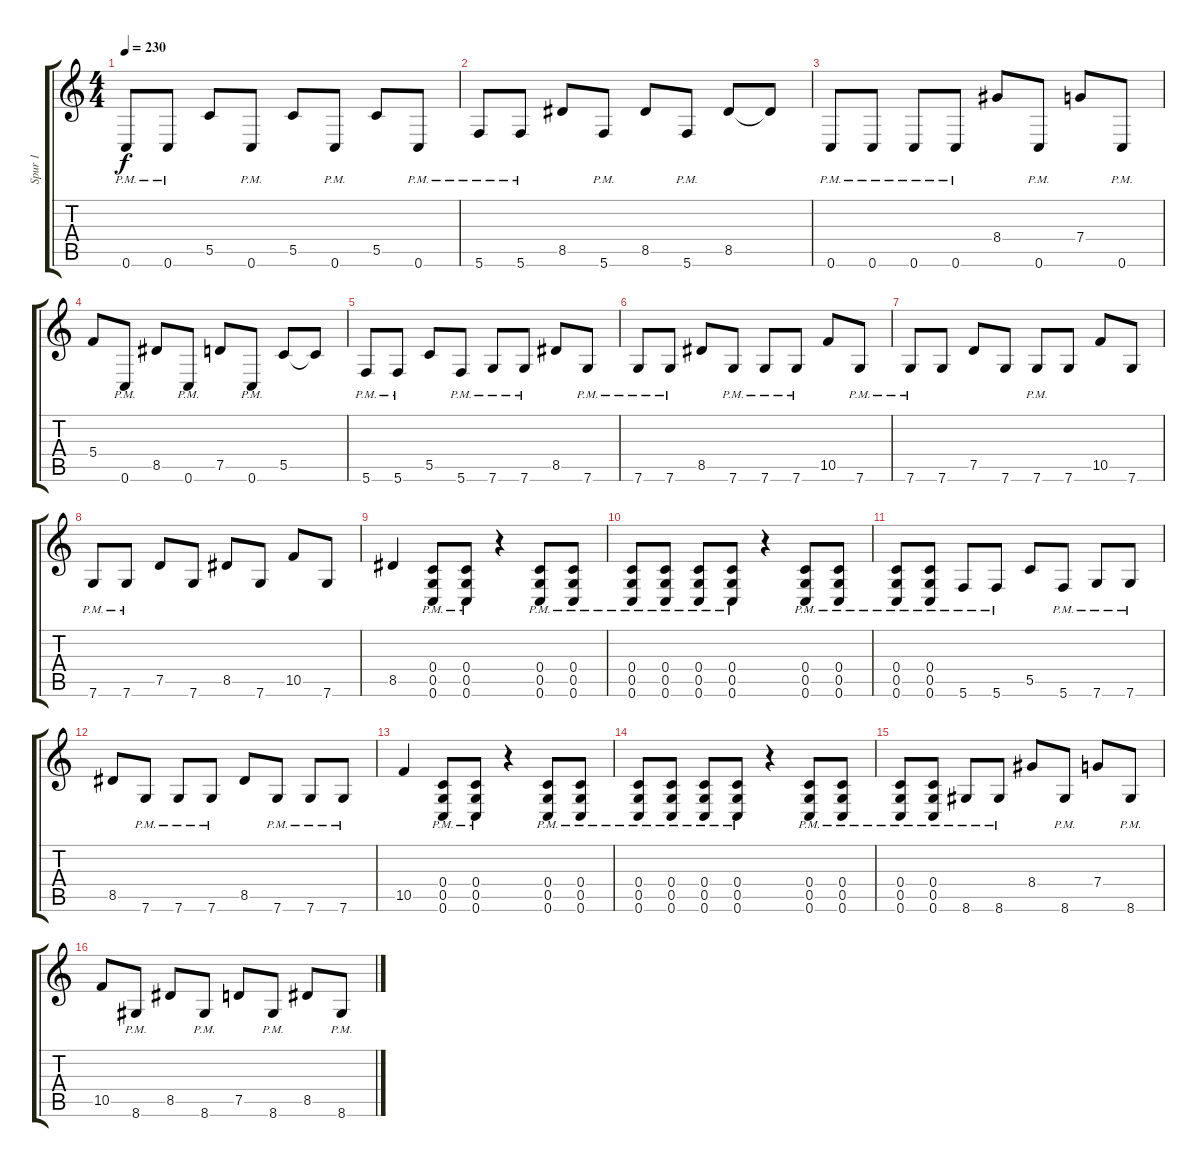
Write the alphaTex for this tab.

\track ("Spur 1" "Spur 1") {instrument distortionguitar}
\staff {score tabs}
\tuning (D4 A3 F3 C3 G2 C2) {hide}
\ts (4 4)
\tempo 230
\clef g2
\ks c
0.6{pm}.8{dy f} 0.6{pm}.8 5.5.8 0.6{pm}.8 5.5.8 0.6{pm}.8 5.5.8 0.6{pm}.8 |
5.6{pm}.8 5.6{pm}.8 8.5.8 5.6{pm}.8 8.5.8 5.6{pm}.8 8.5.8 8.5{t}.8 |
0.6{pm}.8 0.6{pm}.8 0.6{pm}.8 0.6{pm}.8 8.4.8 0.6{pm}.8 7.4.8 0.6{pm}.8 |
5.4.8 0.6{pm}.8 8.5.8 0.6{pm}.8 7.5.8 0.6{pm}.8 5.5.8 5.5{t}.8 |
5.6{pm}.8 5.6{pm}.8 5.5.8 5.6{pm}.8 7.6{pm}.8 7.6{pm}.8 8.5.8 7.6{pm}.8 |
7.6{pm}.8 7.6{pm}.8 8.5.8 7.6{pm}.8 7.6{pm}.8 7.6{pm}.8 10.5.8 7.6{pm}.8 |
7.6{pm}.8 7.6.8 7.5.8 7.6.8 7.6{pm}.8 7.6.8 10.5.8 7.6.8 |
7.6{pm}.8 7.6{pm}.8 7.5.8 7.6.8 8.5.8 7.6.8 10.5.8 7.6.8 |
8.5.4 (0.4{pm} 0.5{pm} 0.6{pm}).8 (0.4{pm} 0.5{pm} 0.6{pm}).8 r.4 (0.4{pm} 0.5{pm} 0.6{pm}).8 (0.4{pm} 0.5{pm} 0.6{pm}).8 |
(0.4{pm} 0.5{pm} 0.6{pm}).8 (0.4{pm} 0.5{pm} 0.6{pm}).8 (0.4{pm} 0.5{pm} 0.6{pm}).8 (0.4{pm} 0.5{pm} 0.6{pm}).8 r.4 (0.4{pm} 0.5{pm} 0.6{pm}).8 (0.4{pm} 0.5{pm} 0.6{pm}).8 |
(0.4{pm} 0.5{pm} 0.6{pm}).8 (0.4{pm} 0.5{pm} 0.6{pm}).8 5.6{pm}.8 5.6{pm}.8 5.5.8 5.6{pm}.8 7.6{pm}.8 7.6{pm}.8 |
8.5.8 7.6{pm}.8 7.6{pm}.8 7.6{pm}.8 8.5.8 7.6{pm}.8 7.6{pm}.8 7.6{pm}.8 |
10.5.4 (0.4{pm} 0.5{pm} 0.6{pm}).8 (0.4{pm} 0.5{pm} 0.6{pm}).8 r.4 (0.4{pm} 0.5{pm} 0.6{pm}).8 (0.4{pm} 0.5{pm} 0.6{pm}).8 |
(0.4{pm} 0.5{pm} 0.6{pm}).8 (0.4{pm} 0.5{pm} 0.6{pm}).8 (0.4{pm} 0.5{pm} 0.6{pm}).8 (0.4{pm} 0.5{pm} 0.6{pm}).8 r.4 (0.4{pm} 0.5{pm} 0.6{pm}).8 (0.4{pm} 0.5{pm} 0.6{pm}).8 |
(0.4{pm} 0.5{pm} 0.6{pm}).8 (0.4{pm} 0.5{pm} 0.6{pm}).8 8.6{pm}.8 8.6{pm}.8 8.4.8 8.6{pm}.8 7.4.8 8.6{pm}.8 |
10.5.8 8.6{pm}.8 8.5.8 8.6{pm}.8 7.5.8 8.6{pm}.8 8.5.8 8.6{pm}.8
